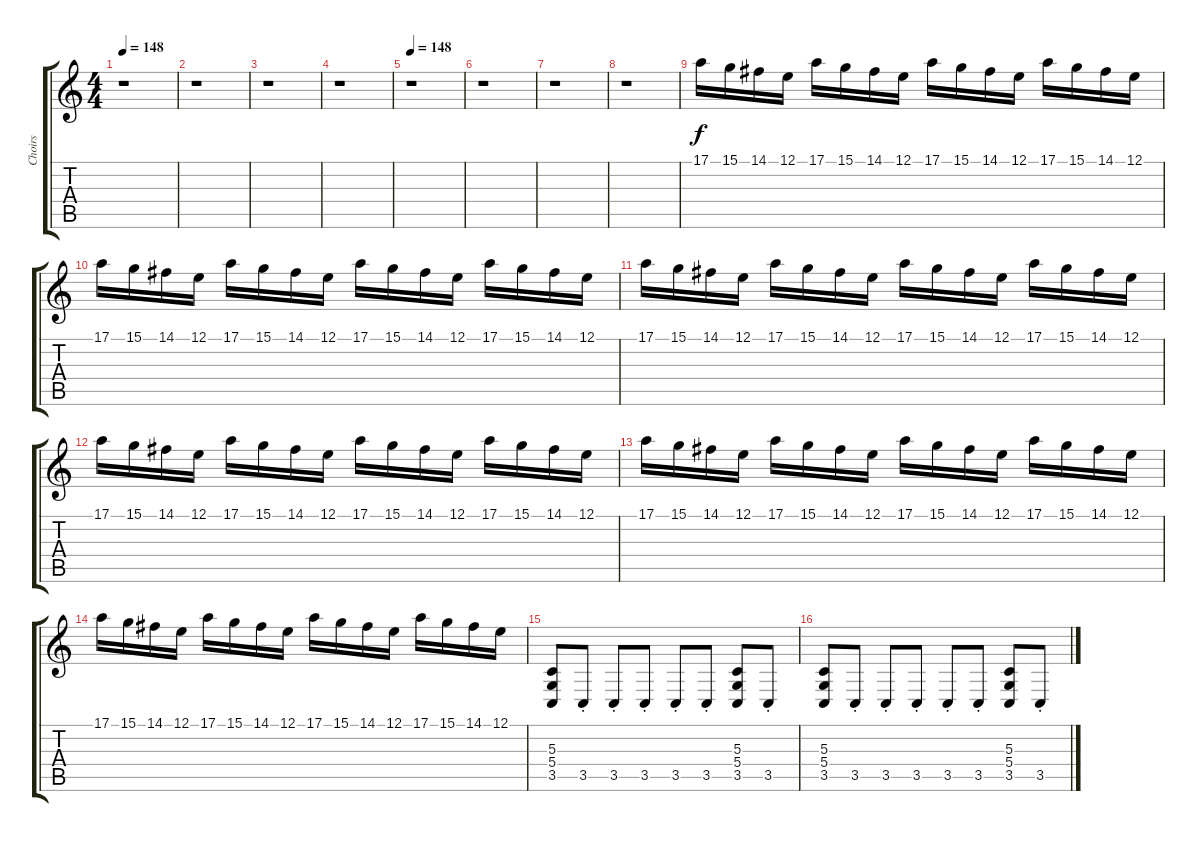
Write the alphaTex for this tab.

\track ("Choirs" "Choirs") {instrument synthstrings2}
\staff {score tabs}
\tuning (E4 B3 G3 D3 A2 E2) {hide}
\ts (4 4)
\tempo 148
\clef g2
\ks c
r.1{dy f} |
r.1 |
r.1 |
r.1 |
\tempo 148
r.1 |
r.1 |
r.1 |
r.1 |
17.1.16{volume 10 balance 2 instrument stringensemble1} 15.1.16 14.1.16 12.1.16 17.1.16 15.1.16 14.1.16 12.1.16 17.1.16 15.1.16 14.1.16 12.1.16 17.1.16 15.1.16 14.1.16 12.1.16 |
17.1.16{volume 10 balance 2 instrument stringensemble1} 15.1.16 14.1.16 12.1.16 17.1.16 15.1.16 14.1.16 12.1.16 17.1.16 15.1.16 14.1.16 12.1.16 17.1.16 15.1.16 14.1.16 12.1.16 |
17.1.16{volume 10 balance 2 instrument stringensemble1} 15.1.16 14.1.16 12.1.16 17.1.16 15.1.16 14.1.16 12.1.16 17.1.16 15.1.16 14.1.16 12.1.16 17.1.16 15.1.16 14.1.16 12.1.16 |
17.1.16{volume 10 balance 2 instrument stringensemble1} 15.1.16 14.1.16 12.1.16 17.1.16 15.1.16 14.1.16 12.1.16 17.1.16 15.1.16 14.1.16 12.1.16 17.1.16 15.1.16 14.1.16 12.1.16 |
17.1.16{volume 10 balance 2 instrument stringensemble1} 15.1.16 14.1.16 12.1.16 17.1.16 15.1.16 14.1.16 12.1.16 17.1.16 15.1.16 14.1.16 12.1.16 17.1.16 15.1.16 14.1.16 12.1.16 |
17.1.16{volume 10 balance 2 instrument stringensemble1} 15.1.16 14.1.16 12.1.16 17.1.16 15.1.16 14.1.16 12.1.16 17.1.16 15.1.16 14.1.16 12.1.16 17.1.16 15.1.16 14.1.16 12.1.16 |
(5.3 5.4 3.5).8{volume 14 balance 8 instrument violin} 3.5{st}.8 3.5{st}.8 3.5{st}.8 3.5{st}.8 3.5{st}.8 (5.3 5.4 3.5).8 3.5{st}.8 |
(5.3 5.4 3.5).8{instrument violin} 3.5{st}.8 3.5{st}.8 3.5{st}.8 3.5{st}.8 3.5{st}.8 (5.3 5.4 3.5).8 3.5{st}.8
